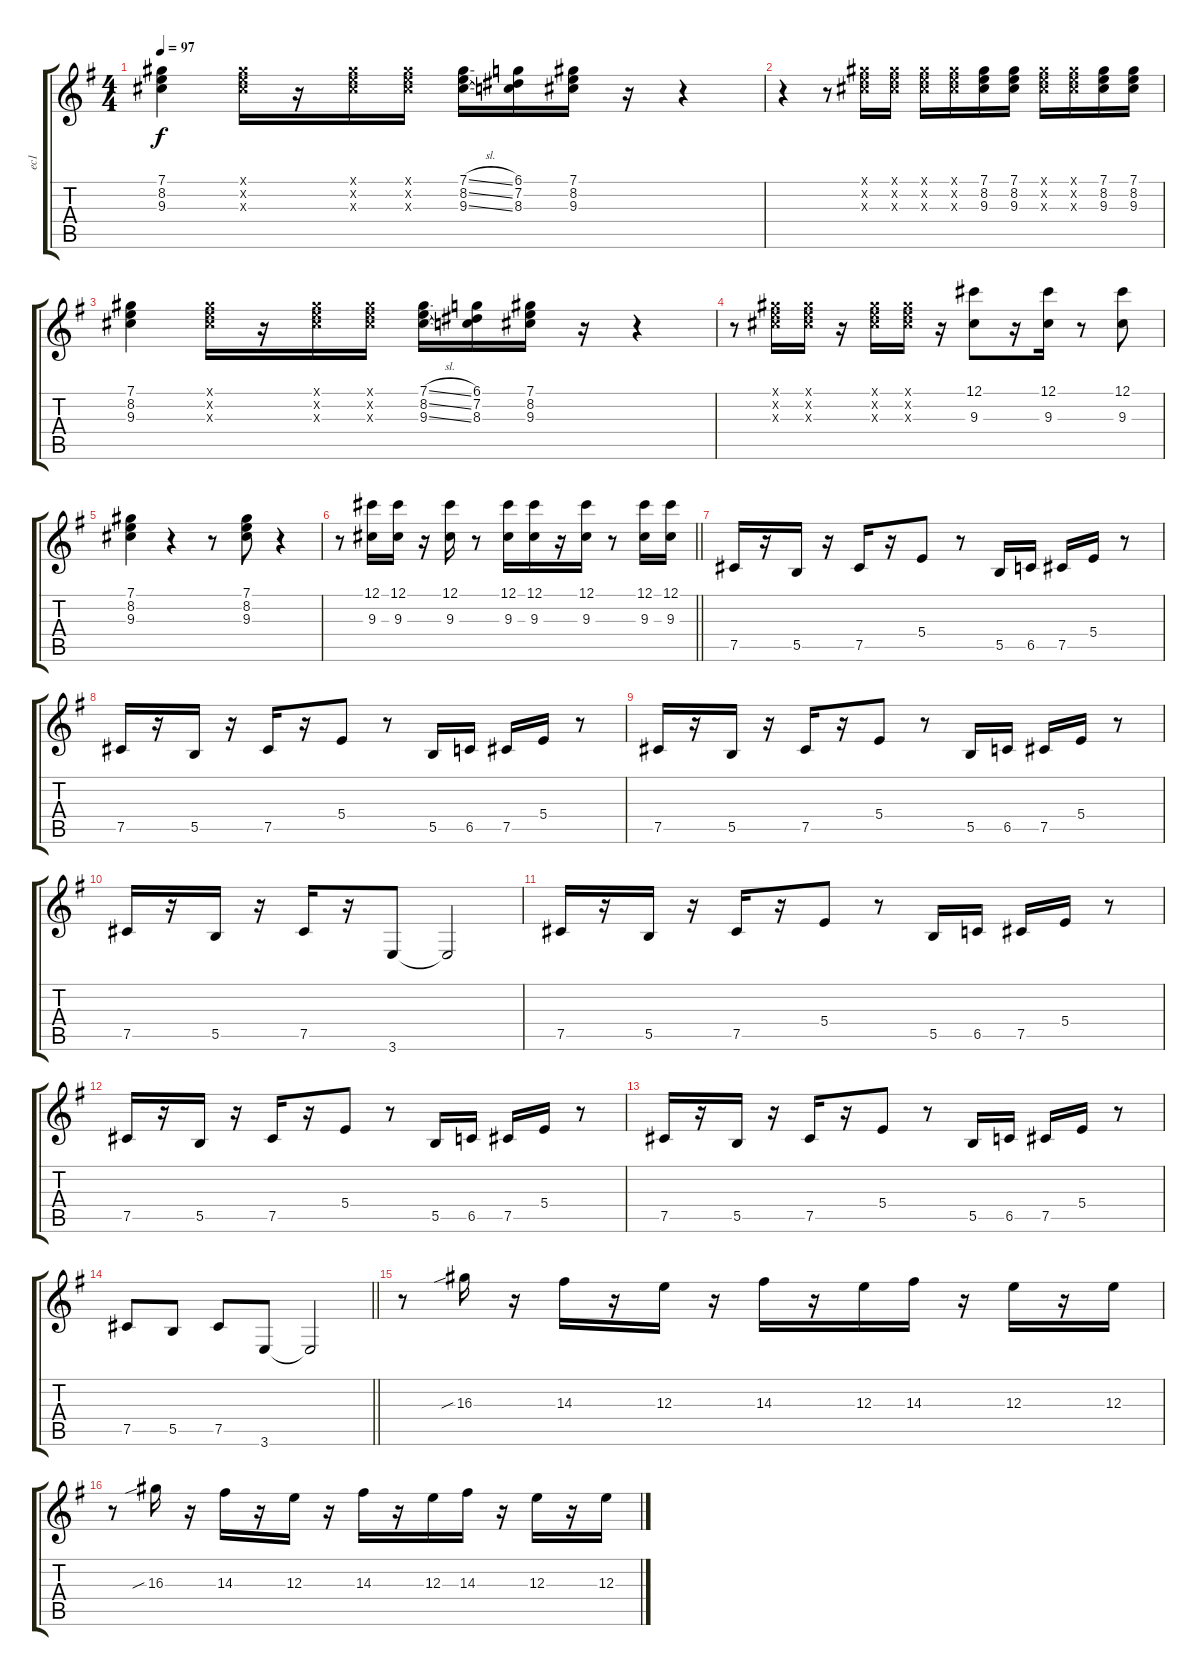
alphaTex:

\track ("ec1" "ec1") {instrument electricguitarclean}
\staff {score tabs}
\tuning (Db4 Ab3 E3 B2 Gb2 Db2) {hide}
\ts (4 4)
\tempo 97
\clef g2
\ks g
(7.1 8.2 9.3).4{dy f} (7.1{x} 8.2{x} 9.3{x}).16 r.16 (7.1{x} 8.2{x} 9.3{x}).16 (7.1{x} 8.2{x} 9.3{x}).16 (7.1{sl} 8.2{sl} 9.3{sl}).16 (6.1 7.2 8.3).16 (7.1 8.2 9.3).16 r.16 r.4 |
r.4 r.8 (7.1{x} 8.2{x} 9.3{x}).16 (7.1{x} 8.2{x} 9.3{x}).16 (7.1{x} 8.2{x} 9.3{x}).16 (7.1{x} 8.2{x} 9.3{x}).16 (7.1 8.2 9.3).16 (7.1 8.2 9.3).16 (7.1{x} 8.2{x} 9.3{x}).16 (7.1{x} 8.2{x} 9.3{x}).16 (7.1 8.2 9.3).16 (7.1 8.2 9.3).16 |
(7.1 8.2 9.3).4 (7.1{x} 8.2{x} 9.3{x}).16 r.16 (7.1{x} 8.2{x} 9.3{x}).16 (7.1{x} 8.2{x} 9.3{x}).16 (7.1{sl} 8.2{sl} 9.3{sl}).16 (6.1 7.2 8.3).16 (7.1 8.2 9.3).16 r.16 r.4 |
r.8 (7.1{x} 8.2{x} 9.3{x}).16 (7.1{x} 8.2{x} 9.3{x}).16 r.16 (7.1{x} 8.2{x} 9.3{x}).16 (7.1{x} 8.2{x} 9.3{x}).16 r.16 (12.1 9.3).8 r.16 (12.1 9.3).16 r.8 (12.1 9.3).8 |
(7.1 8.2 9.3).4 r.4 r.8 (7.1 8.2 9.3).8 r.4 |
\barLineRight lightlight
r.8 (12.1 9.3).16 (12.1 9.3).16 r.16 (12.1 9.3).16 r.8 (12.1 9.3).16 (12.1 9.3).16 r.16 (12.1 9.3).16 r.8 (12.1 9.3).16 (12.1 9.3).16 |
\section ("" " ")
7.5.16 r.16 5.5.16 r.16 7.5.16 r.16 5.4.8 r.8 5.5.16 6.5.16 7.5.16 5.4.16 r.8 |
7.5.16 r.16 5.5.16 r.16 7.5.16 r.16 5.4.8 r.8 5.5.16 6.5.16 7.5.16 5.4.16 r.8 |
7.5.16 r.16 5.5.16 r.16 7.5.16 r.16 5.4.8 r.8 5.5.16 6.5.16 7.5.16 5.4.16 r.8 |
7.5.16 r.16 5.5.16 r.16 7.5.16 r.16 3.6.8 3.6{t}.2 |
7.5.16 r.16 5.5.16 r.16 7.5.16 r.16 5.4.8 r.8 5.5.16 6.5.16 7.5.16 5.4.16 r.8 |
7.5.16 r.16 5.5.16 r.16 7.5.16 r.16 5.4.8 r.8 5.5.16 6.5.16 7.5.16 5.4.16 r.8 |
7.5.16 r.16 5.5.16 r.16 7.5.16 r.16 5.4.8 r.8 5.5.16 6.5.16 7.5.16 5.4.16 r.8 |
\barLineRight lightlight
7.5.8 5.5.8 7.5.8 3.6.8 3.6{t}.2 |
\section ("" " ")
r.8 16.3{sib}.16 r.16 14.3.16 r.16 12.3.16 r.16 14.3.16 r.16 12.3.16 14.3.16 r.16 12.3.16 r.16 12.3.16 |
r.8 16.3{sib}.16 r.16 14.3.16 r.16 12.3.16 r.16 14.3.16 r.16 12.3.16 14.3.16 r.16 12.3.16 r.16 12.3.16
